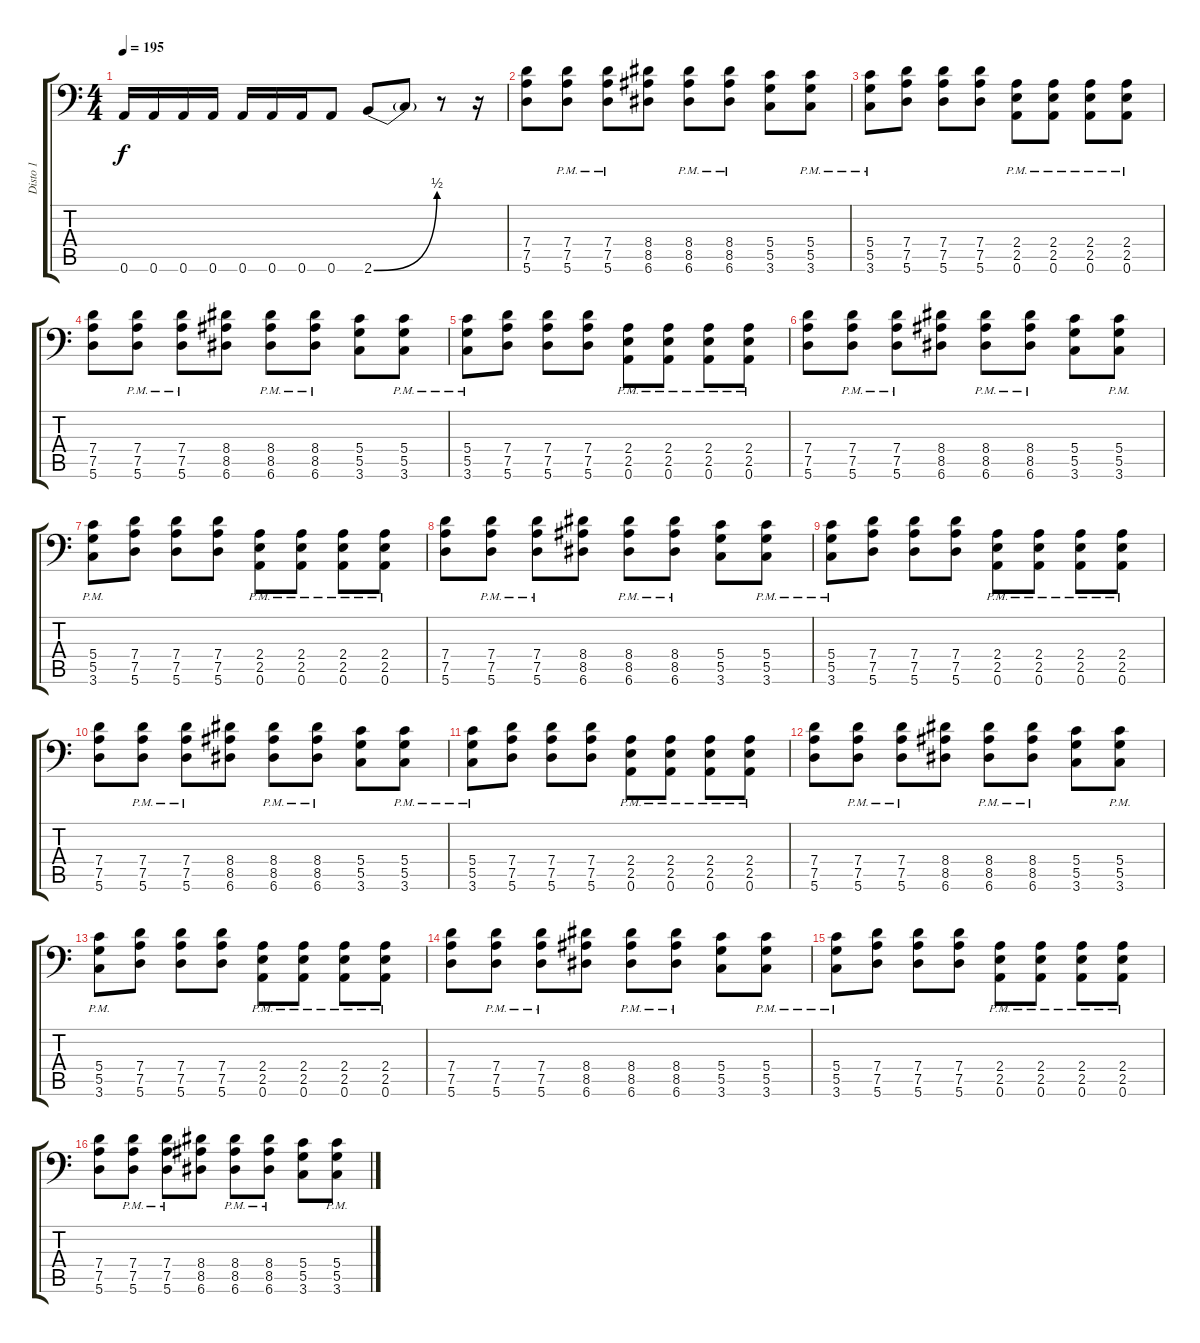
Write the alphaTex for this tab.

\track ("Disto 1" "Disto 1") {instrument distortionguitar}
\staff {score tabs}
\tuning (A3 E3 C3 G2 D2 A1) {hide}
\ts (4 4)
\tempo 195
\clef f4
\ks c
0.6.16{dy f} 0.6.16 0.6.16 0.6.16 0.6.16 0.6.16 0.6.16 0.6.8 2.6{be (bend 0 0 60 2)}.8 2.6{t}.8 r.8 r.16 |
(7.4 7.5 5.6).8 (7.4{pm} 7.5{pm} 5.6{pm}).8 (7.4{pm} 7.5{pm} 5.6{pm}).8 (8.4 8.5 6.6).8 (8.4{pm} 8.5{pm} 6.6{pm}).8 (8.4{pm} 8.5{pm} 6.6{pm}).8 (5.4 5.5 3.6).8 (5.4{pm} 5.5{pm} 3.6{pm}).8 |
(5.4{pm} 5.5{pm} 3.6{pm}).8 (7.4 7.5 5.6).8 (7.4 7.5 5.6).8 (7.4 7.5 5.6).8 (2.4{pm} 2.5{pm} 0.6{pm}).8 (2.4{pm} 2.5{pm} 0.6{pm}).8 (2.4{pm} 2.5{pm} 0.6{pm}).8 (2.4{pm} 2.5{pm} 0.6{pm}).8 |
(7.4 7.5 5.6).8 (7.4{pm} 7.5{pm} 5.6{pm}).8 (7.4{pm} 7.5{pm} 5.6{pm}).8 (8.4 8.5 6.6).8 (8.4{pm} 8.5{pm} 6.6{pm}).8 (8.4{pm} 8.5{pm} 6.6{pm}).8 (5.4 5.5 3.6).8 (5.4{pm} 5.5{pm} 3.6{pm}).8 |
(5.4{pm} 5.5{pm} 3.6{pm}).8 (7.4 7.5 5.6).8 (7.4 7.5 5.6).8 (7.4 7.5 5.6).8 (2.4{pm} 2.5{pm} 0.6{pm}).8 (2.4{pm} 2.5{pm} 0.6{pm}).8 (2.4{pm} 2.5{pm} 0.6{pm}).8 (2.4{pm} 2.5{pm} 0.6{pm}).8 |
(7.4 7.5 5.6).8 (7.4{pm} 7.5{pm} 5.6{pm}).8 (7.4{pm} 7.5{pm} 5.6{pm}).8 (8.4 8.5 6.6).8 (8.4{pm} 8.5{pm} 6.6{pm}).8 (8.4{pm} 8.5{pm} 6.6{pm}).8 (5.4 5.5 3.6).8 (5.4{pm} 5.5{pm} 3.6{pm}).8 |
(5.4{pm} 5.5{pm} 3.6{pm}).8 (7.4 7.5 5.6).8 (7.4 7.5 5.6).8 (7.4 7.5 5.6).8 (2.4{pm} 2.5{pm} 0.6{pm}).8 (2.4{pm} 2.5{pm} 0.6{pm}).8 (2.4{pm} 2.5{pm} 0.6{pm}).8 (2.4{pm} 2.5{pm} 0.6{pm}).8 |
(7.4 7.5 5.6).8 (7.4{pm} 7.5{pm} 5.6{pm}).8 (7.4{pm} 7.5{pm} 5.6{pm}).8 (8.4 8.5 6.6).8 (8.4{pm} 8.5{pm} 6.6{pm}).8 (8.4{pm} 8.5{pm} 6.6{pm}).8 (5.4 5.5 3.6).8 (5.4{pm} 5.5{pm} 3.6{pm}).8 |
(5.4{pm} 5.5{pm} 3.6{pm}).8 (7.4 7.5 5.6).8 (7.4 7.5 5.6).8 (7.4 7.5 5.6).8 (2.4{pm} 2.5{pm} 0.6{pm}).8 (2.4{pm} 2.5{pm} 0.6{pm}).8 (2.4{pm} 2.5{pm} 0.6{pm}).8 (2.4{pm} 2.5{pm} 0.6{pm}).8 |
(7.4 7.5 5.6).8 (7.4{pm} 7.5{pm} 5.6{pm}).8 (7.4{pm} 7.5{pm} 5.6{pm}).8 (8.4 8.5 6.6).8 (8.4{pm} 8.5{pm} 6.6{pm}).8 (8.4{pm} 8.5{pm} 6.6{pm}).8 (5.4 5.5 3.6).8 (5.4{pm} 5.5{pm} 3.6{pm}).8 |
(5.4{pm} 5.5{pm} 3.6{pm}).8 (7.4 7.5 5.6).8 (7.4 7.5 5.6).8 (7.4 7.5 5.6).8 (2.4{pm} 2.5{pm} 0.6{pm}).8 (2.4{pm} 2.5{pm} 0.6{pm}).8 (2.4{pm} 2.5{pm} 0.6{pm}).8 (2.4{pm} 2.5{pm} 0.6{pm}).8 |
(7.4 7.5 5.6).8 (7.4{pm} 7.5{pm} 5.6{pm}).8 (7.4{pm} 7.5{pm} 5.6{pm}).8 (8.4 8.5 6.6).8 (8.4{pm} 8.5{pm} 6.6{pm}).8 (8.4{pm} 8.5{pm} 6.6{pm}).8 (5.4 5.5 3.6).8 (5.4{pm} 5.5{pm} 3.6{pm}).8 |
(5.4{pm} 5.5{pm} 3.6{pm}).8 (7.4 7.5 5.6).8 (7.4 7.5 5.6).8 (7.4 7.5 5.6).8 (2.4{pm} 2.5{pm} 0.6{pm}).8 (2.4{pm} 2.5{pm} 0.6{pm}).8 (2.4{pm} 2.5{pm} 0.6{pm}).8 (2.4{pm} 2.5{pm} 0.6{pm}).8 |
(7.4 7.5 5.6).8 (7.4{pm} 7.5{pm} 5.6{pm}).8 (7.4{pm} 7.5{pm} 5.6{pm}).8 (8.4 8.5 6.6).8 (8.4{pm} 8.5{pm} 6.6{pm}).8 (8.4{pm} 8.5{pm} 6.6{pm}).8 (5.4 5.5 3.6).8 (5.4{pm} 5.5{pm} 3.6{pm}).8 |
(5.4{pm} 5.5{pm} 3.6{pm}).8 (7.4 7.5 5.6).8 (7.4 7.5 5.6).8 (7.4 7.5 5.6).8 (2.4{pm} 2.5{pm} 0.6{pm}).8 (2.4{pm} 2.5{pm} 0.6{pm}).8 (2.4{pm} 2.5{pm} 0.6{pm}).8 (2.4{pm} 2.5{pm} 0.6{pm}).8 |
(7.4 7.5 5.6).8 (7.4{pm} 7.5{pm} 5.6{pm}).8 (7.4{pm} 7.5{pm} 5.6{pm}).8 (8.4 8.5 6.6).8 (8.4{pm} 8.5{pm} 6.6{pm}).8 (8.4{pm} 8.5{pm} 6.6{pm}).8 (5.4 5.5 3.6).8 (5.4{pm} 5.5{pm} 3.6{pm}).8
